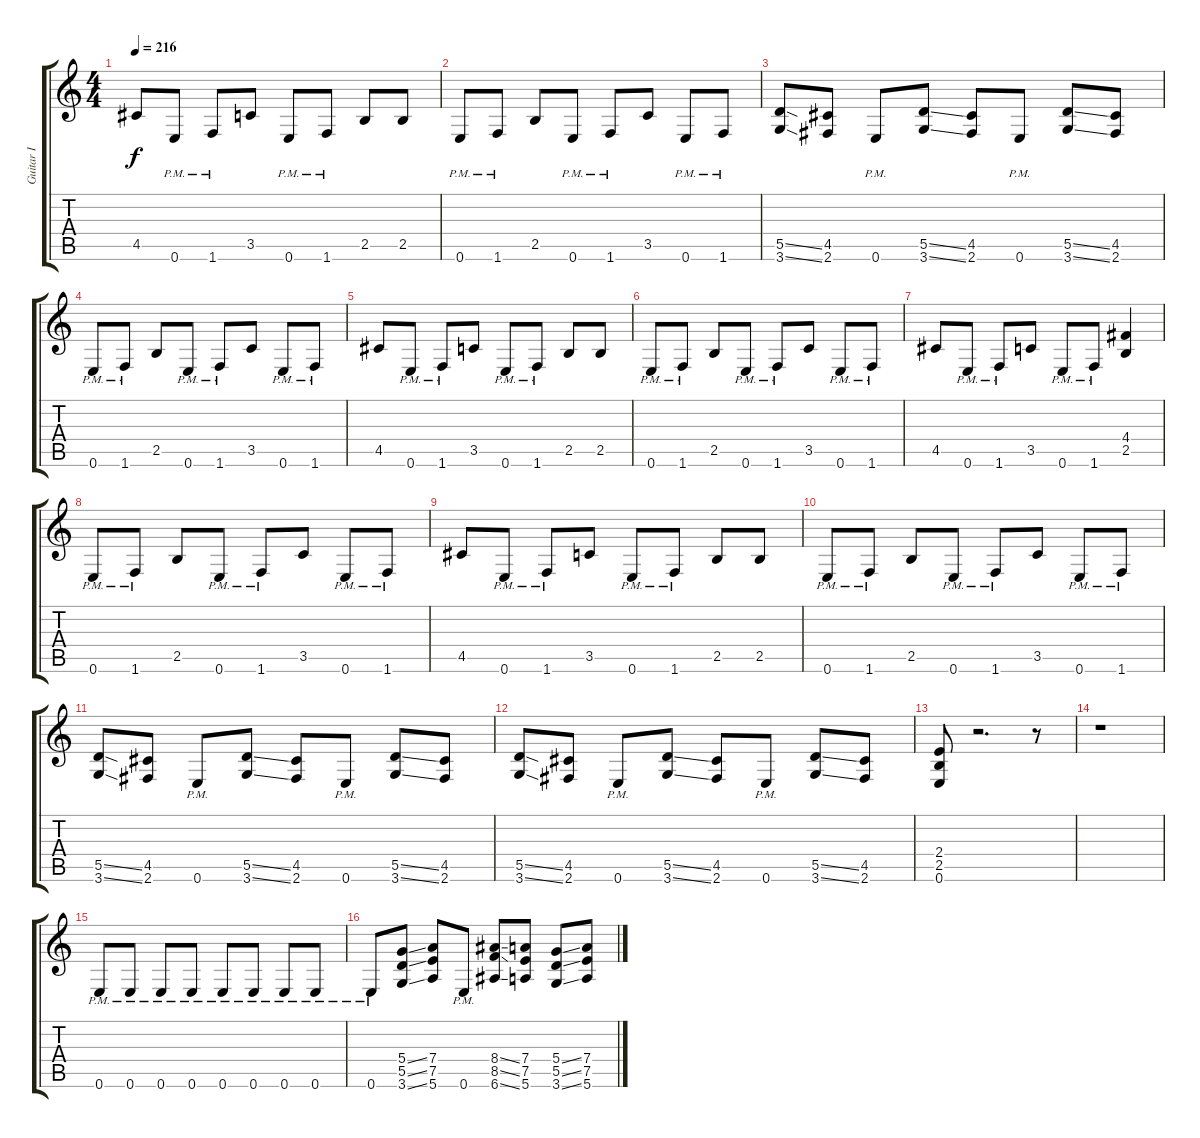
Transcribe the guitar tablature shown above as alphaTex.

\track ("Guitar I" "Guitar I") {instrument distortionguitar}
\staff {score tabs}
\tuning (E4 B3 G3 D3 A2 E2) {hide}
\ts (4 4)
\tempo 216
\clef g2
\ks c
4.5.8{dy f} 0.6{pm}.8 1.6{pm}.8 3.5.8 0.6{pm}.8 1.6{pm}.8 2.5.8 2.5.8 |
0.6{pm}.8 1.6{pm}.8 2.5.8 0.6{pm}.8 1.6{pm}.8 3.5.8 0.6{pm}.8 1.6{pm}.8 |
(5.5{ss} 3.6{ss}).8 (4.5 2.6).8 0.6{pm}.8 (5.5{ss} 3.6{ss}).8 (4.5 2.6).8 0.6{pm}.8 (5.5{ss} 3.6{ss}).8 (4.5 2.6).8 |
0.6{pm}.8 1.6{pm}.8 2.5.8 0.6{pm}.8 1.6{pm}.8 3.5.8 0.6{pm}.8 1.6{pm}.8 |
4.5.8 0.6{pm}.8 1.6{pm}.8 3.5.8 0.6{pm}.8 1.6{pm}.8 2.5.8 2.5.8 |
0.6{pm}.8 1.6{pm}.8 2.5.8 0.6{pm}.8 1.6{pm}.8 3.5.8 0.6{pm}.8 1.6{pm}.8 |
4.5.8 0.6{pm}.8 1.6{pm}.8 3.5.8 0.6{pm}.8 1.6{pm}.8 (4.4 2.5).4 |
0.6{pm}.8 1.6{pm}.8 2.5.8 0.6{pm}.8 1.6{pm}.8 3.5.8 0.6{pm}.8 1.6{pm}.8 |
4.5.8 0.6{pm}.8 1.6{pm}.8 3.5.8 0.6{pm}.8 1.6{pm}.8 2.5.8 2.5.8 |
0.6{pm}.8 1.6{pm}.8 2.5.8 0.6{pm}.8 1.6{pm}.8 3.5.8 0.6{pm}.8 1.6{pm}.8 |
(5.5{ss} 3.6{ss}).8 (4.5 2.6).8 0.6{pm}.8 (5.5{ss} 3.6{ss}).8 (4.5 2.6).8 0.6{pm}.8 (5.5{ss} 3.6{ss}).8 (4.5 2.6).8 |
(5.5{ss} 3.6{ss}).8 (4.5 2.6).8 0.6{pm}.8 (5.5{ss} 3.6{ss}).8 (4.5 2.6).8 0.6{pm}.8 (5.5{ss} 3.6{ss}).8 (4.5 2.6).8 |
(2.4 2.5 0.6).8 r.2{d} r.8 |
r.1 |
0.6{pm}.8 0.6{pm}.8 0.6{pm}.8 0.6{pm}.8 0.6{pm}.8 0.6{pm}.8 0.6{pm}.8 0.6{pm}.8 |
0.6{pm}.8 (5.4{ss} 5.5{ss} 3.6{ss}).8 (7.4 7.5 5.6).8 0.6{pm}.8 (8.4{ss} 8.5{ss} 6.6{ss}).8 (7.4 7.5 5.6).8 (5.4{ss} 5.5{ss} 3.6{ss}).8 (7.4 7.5 5.6).8
